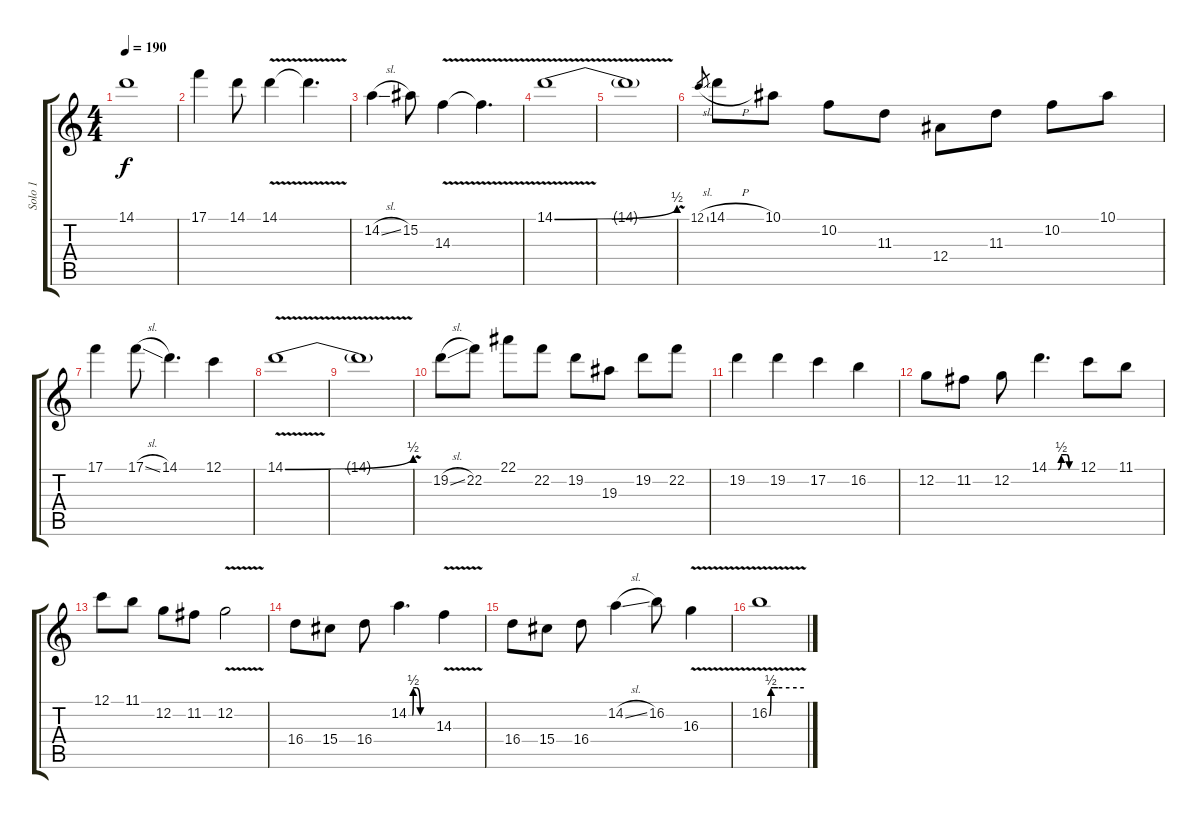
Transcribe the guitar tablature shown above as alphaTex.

\track ("Solo 1" "Solo 1") {instrument distortionguitar}
\staff {score tabs}
\tuning (C4 G3 Eb3 Bb2 F2 C2) {hide}
\ts (4 4)
\tempo 190
\clef g2
\ks c
14.1{t}.1{dy f} |
17.1.4 14.1.8 14.1{v}.4 14.1{t}.4{d} |
14.2{sl}.4 15.2.8 14.3{v}.4 14.3{t}.4{d} |
14.1{be (bend 0 0 60 2) v}.1 |
14.1{v t}.1 |
12.1{sl}.8{gr} 14.1{h}.8 10.1.8 10.2.8 11.3.8 12.4.8 11.3.8 10.2.8 10.1.8 |
17.1.4 17.1{sl}.8 14.1.4{d} 12.1.4 |
14.1{be (bend 0 0 60 2) v}.1 |
14.1{v t}.1 |
19.2{sl}.8 22.2.8 22.1.8 22.2.8 19.2.8 19.3.8 19.2.8 22.2.8 |
19.2.4 19.2.4 17.2.4 16.2.4 |
12.2.8 11.2.8 12.2.8 14.1{be (custom 0 0 10 0 20 0 27 2 39 2 44 0 60 0)}.4{d} 12.1.8 11.1.8 |
12.1.8 11.1.8 12.2.8 11.2.8 12.2{v}.2 |
16.4.8 15.4.8 16.4.8 14.2{be (custom 0 0 10 0 12 2 20 2 30 0 44 0 60 0)}.4{d} 14.3{v}.4 |
16.4.8 15.4.8 16.4.8 14.2{sl}.4 16.2.8 16.3{v}.4 |
16.2{be (custom 0 0 3 2 8 2 15 2 60 2) v}.1
